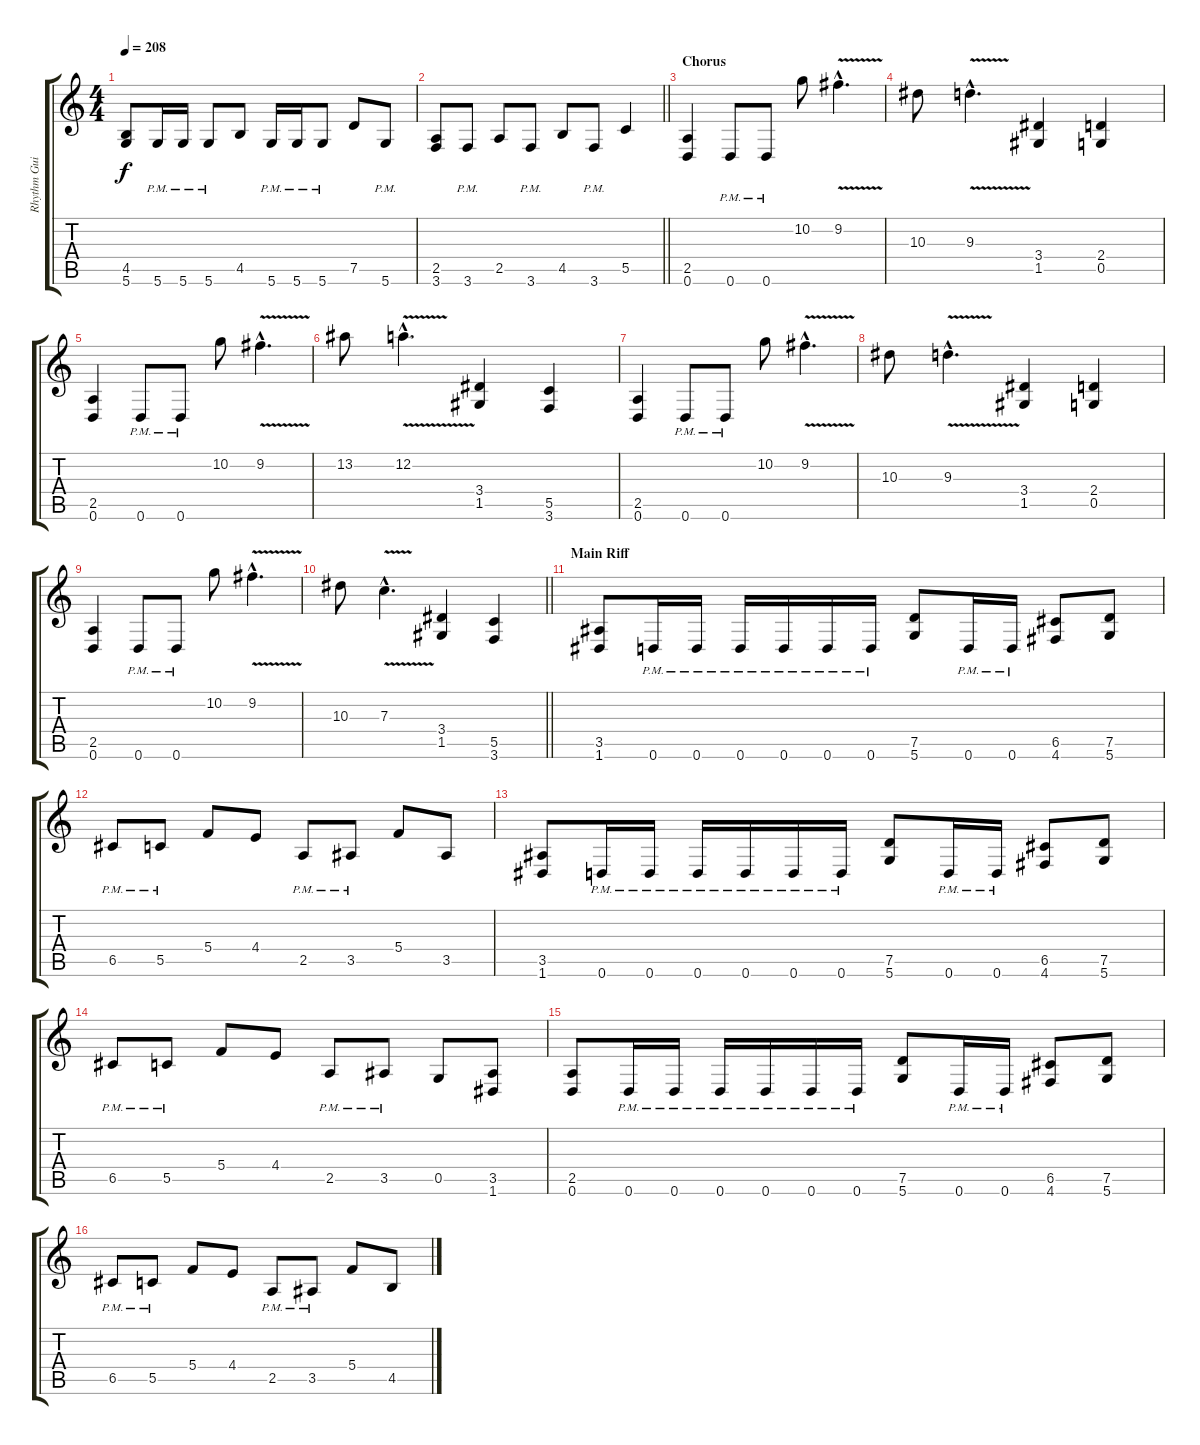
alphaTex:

\track ("Rhythm Guitar" "Rhythm Gui") {instrument distortionguitar}
\staff {score tabs}
\tuning (D4 A3 F3 C3 G2 D2) {hide}
\ts (4 4)
\tempo 208
\clef g2
\ks c
(4.5 5.6).8{dy f} 5.6{pm}.16 5.6{pm}.16 5.6{pm}.8 4.5.8 5.6{pm}.16 5.6{pm}.16 5.6{pm}.8 7.5.8 5.6{pm}.8 |
\barLineRight lightlight
(2.5 3.6).8 3.6{pm}.8 2.5.8 3.6{pm}.8 4.5.8 3.6{pm}.8 5.5.4 |
\section ("" "Chorus")
(2.5 0.6).4{volume 13 balance 3} 0.6{pm}.8 0.6{pm}.8 10.2.8 9.2{v hac}.4{d} |
10.3.8 9.3{v hac}.4{d} (3.4 1.5).4 (2.4 0.5).4 |
(2.5 0.6).4 0.6{pm}.8 0.6{pm}.8 10.2.8 9.2{v hac}.4{d} |
13.2.8 12.2{v hac}.4{d} (3.4 1.5).4 (5.5 3.6).4 |
(2.5 0.6).4 0.6{pm}.8 0.6{pm}.8 10.2.8 9.2{v hac}.4{d} |
10.3.8 9.3{v hac}.4{d} (3.4 1.5).4 (2.4 0.5).4 |
(2.5 0.6).4 0.6{pm}.8 0.6{pm}.8 10.2.8 9.2{v hac}.4{d} |
\barLineRight lightlight
10.3.8 7.3{v hac}.4{d} (3.4 1.5).4 (5.5 3.6).4 |
\section ("" "Main Riff")
(3.5 1.6).8 0.6{pm}.16 0.6{pm}.16 0.6{pm}.16 0.6{pm}.16 0.6{pm}.16 0.6{pm}.16 (7.5 5.6).8 0.6{pm}.16 0.6{pm}.16 (6.5 4.6).8 (7.5 5.6).8 |
6.5{pm}.8 5.5{pm}.8 5.4.8 4.4.8 2.5{pm}.8 3.5{pm}.8 5.4.8 3.5.8 |
(3.5 1.6).8 0.6{pm}.16 0.6{pm}.16 0.6{pm}.16 0.6{pm}.16 0.6{pm}.16 0.6{pm}.16 (7.5 5.6).8 0.6{pm}.16 0.6{pm}.16 (6.5 4.6).8 (7.5 5.6).8 |
6.5{pm}.8 5.5{pm}.8 5.4.8 4.4.8 2.5{pm}.8 3.5{pm}.8 0.5.8 (3.5 1.6).8 |
(2.5 0.6).8 0.6{pm}.16 0.6{pm}.16 0.6{pm}.16 0.6{pm}.16 0.6{pm}.16 0.6{pm}.16 (7.5 5.6).8 0.6{pm}.16 0.6{pm}.16 (6.5 4.6).8 (7.5 5.6).8 |
6.5{pm}.8 5.5{pm}.8 5.4.8 4.4.8 2.5{pm}.8 3.5{pm}.8 5.4.8 4.5.8
